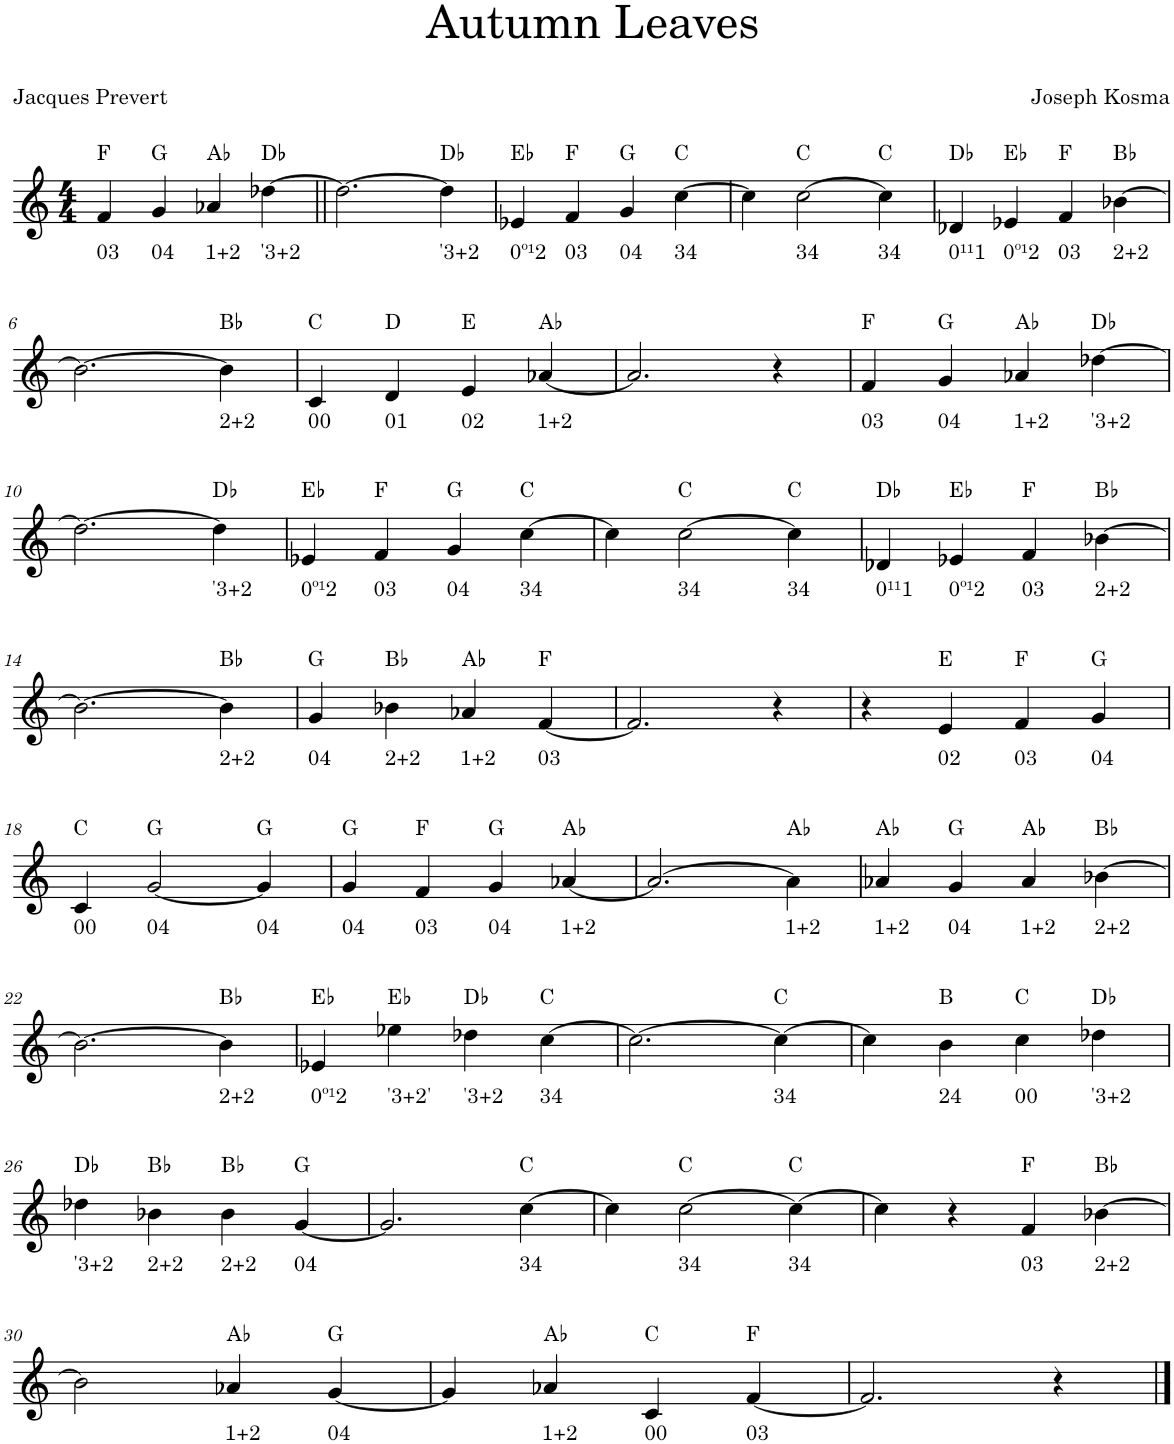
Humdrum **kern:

**kern
*part1
*staff1
*I"C Alto Ocarina
*I'C A. Oc.
*clefG2
*k[]
*M4/4
=1
!LO:TX:b:t=03
!LO:TX:a:t=F
4f/
!LO:TX:b:t=04
!LO:TX:a:t=G
4g/
!LO:TX:b:t=1+2
!LO:TX:a:t=A♭
4a-X/
!LO:TX:b:t='3+2
!LO:TX:a:t=D♭
[4dd-X\
=2||
2.dd-\_
!LO:TX:b:t='3+2
!LO:TX:a:t=D♭
4dd-\]
=3
!LO:TX:b:t=0º¹2
!LO:TX:a:t=E♭
4e-X/
!LO:TX:b:t=03
!LO:TX:a:t=F
4f/
!LO:TX:b:t=04
!LO:TX:a:t=G
4g/
!LO:TX:b:t=34
!LO:TX:a:t=C
[4cc\
=4
4cc\]
!LO:TX:b:t=34
!LO:TX:a:t=C
[2cc\
!LO:TX:b:t=34
!LO:TX:a:t=C
4cc\]
=5
!LO:TX:b:t=0¹¹1
!LO:TX:a:t=D♭
4d-X/
!LO:TX:b:t=0º¹2
!LO:TX:a:t=E♭
4e-X/
!LO:TX:b:t=03
!LO:TX:a:t=F
4f/
!LO:TX:b:t=2+2
!LO:TX:a:t=B♭
[4b-X\
!!LO:LB:g=z
=6
2.b-\_
!LO:TX:b:t=2+2
!LO:TX:a:t=B♭
4b-\]
=7
!LO:TX:b:t=00
!LO:TX:a:t=C
4c/
!LO:TX:b:t=01
!LO:TX:a:t=D
4d/
!LO:TX:b:t=02
!LO:TX:a:t=E
4e/
!LO:TX:b:t=1+2
!LO:TX:a:t=A♭
[4a-X/
=8
2.a-/]
4r
=9
!LO:TX:b:t=03
!LO:TX:a:t=F
4f/
!LO:TX:b:t=04
!LO:TX:a:t=G
4g/
!LO:TX:b:t=1+2
!LO:TX:a:t=A♭
4a-X/
!LO:TX:b:t='3+2
!LO:TX:a:t=D♭
[4dd-X\
!!LO:LB:g=z
=10
2.dd-\_
!LO:TX:b:t='3+2
!LO:TX:a:t=D♭
4dd-\]
=11
!LO:TX:b:t=0º¹2
!LO:TX:a:t=E♭
4e-X/
!LO:TX:b:t=03
!LO:TX:a:t=F
4f/
!LO:TX:b:t=04
!LO:TX:a:t=G
4g/
!LO:TX:b:t=34
!LO:TX:a:t=C
[4cc\
=12
4cc\]
!LO:TX:b:t=34
!LO:TX:a:t=C
[2cc\
!LO:TX:b:t=34
!LO:TX:a:t=C
4cc\]
=13
!LO:TX:b:t=0¹¹1
!LO:TX:a:t=D♭
4d-X/
!LO:TX:b:t=0º¹2
!LO:TX:a:t=E♭
4e-X/
!LO:TX:b:t=03
!LO:TX:a:t=F
4f/
!LO:TX:b:t=2+2
!LO:TX:a:t=B♭
[4b-X\
!!LO:LB:g=z
=14
2.b-\_
!LO:TX:b:t=2+2
!LO:TX:a:t=B♭
4b-\]
=15
!LO:TX:b:t=04
!LO:TX:a:t=G
4g/
!LO:TX:b:t=2+2
!LO:TX:a:t=B♭
4b-X\
!LO:TX:b:t=1+2
!LO:TX:a:t=A♭
4a-X/
!LO:TX:b:t=03
!LO:TX:a:t=F
[4f/
=16
2.f/]
4r
=17
4r
!LO:TX:b:t=02
!LO:TX:a:t=E
4e/
!LO:TX:b:t=03
!LO:TX:a:t=F
4f/
!LO:TX:b:t=04
!LO:TX:a:t=G
4g/
!!LO:LB:g=z
=18
!LO:TX:b:t=00
!LO:TX:a:t=C
4c/
!LO:TX:b:t=04
!LO:TX:a:t=G
[2g/
!LO:TX:b:t=04
!LO:TX:a:t=G
4g/]
=19
!LO:TX:b:t=04
!LO:TX:a:t=G
4g/
!LO:TX:b:t=03
!LO:TX:a:t=F
4f/
!LO:TX:b:t=04
!LO:TX:a:t=G
4g/
!LO:TX:b:t=1+2
!LO:TX:a:t=A♭
[4a-X/
=20
2.a-/_
!LO:TX:b:t=1+2
!LO:TX:a:t=A♭
4a-\]
=21
!LO:TX:b:t=1+2
!LO:TX:a:t=A♭
4a-X/
!LO:TX:b:t=04
!LO:TX:a:t=G
4g/
!LO:TX:b:t=1+2
!LO:TX:a:t=A♭
4a-/
!LO:TX:b:t=2+2
!LO:TX:a:t=B♭
[4b-X\
!!LO:LB:g=z
=22
2.b-\_
!LO:TX:b:t=2+2
!LO:TX:a:t=B♭
4b-\]
=23
!LO:TX:b:t=0º¹2
!LO:TX:a:t=E♭
4e-X/
!LO:TX:b:t='3+2'
!LO:TX:a:t=E♭
4ee-X\
!LO:TX:b:t='3+2
!LO:TX:a:t=D♭
4dd-X\
!LO:TX:b:t=34
!LO:TX:a:t=C
[4cc\
=24
2.cc\_
!LO:TX:b:t=34
!LO:TX:a:t=C
4cc\_
=25
4cc\]
!LO:TX:b:t=24
!LO:TX:a:t=B
4b\
!LO:TX:b:t=00
!LO:TX:a:t=C
4cc\
!LO:TX:b:t='3+2
!LO:TX:a:t=D♭
4dd-X\
!!LO:LB:g=z
=26
!LO:TX:b:t='3+2
!LO:TX:a:t=D♭
4dd-X\
!LO:TX:b:t=2+2
!LO:TX:a:t=B♭
4b-X\
!LO:TX:b:t=2+2
!LO:TX:a:t=B♭
4b-\
!LO:TX:b:t=04
!LO:TX:a:t=G
[4g/
=27
2.g/]
!LO:TX:b:t=34
!LO:TX:a:t=C
[4cc\
=28
4cc\]
!LO:TX:b:t=34
!LO:TX:a:t=C
[2cc\
!LO:TX:b:t=34
!LO:TX:a:t=C
4cc\_
=29
4cc\]
4r
!LO:TX:b:t=03
!LO:TX:a:t=F
4f/
!LO:TX:b:t=2+2
!LO:TX:a:t=B♭
[4b-X\
!!LO:LB:g=z
=30
2b-\]
!LO:TX:b:t=1+2
!LO:TX:a:t=A♭
4a-X/
!LO:TX:b:t=04
!LO:TX:a:t=G
[4g/
=31
4g/]
!LO:TX:b:t=1+2
!LO:TX:a:t=A♭
4a-X/
!LO:TX:b:t=00
!LO:TX:a:t=C
4c/
!LO:TX:b:t=03
!LO:TX:a:t=F
[4f/
=32
2.f/]
4r
==
*-
